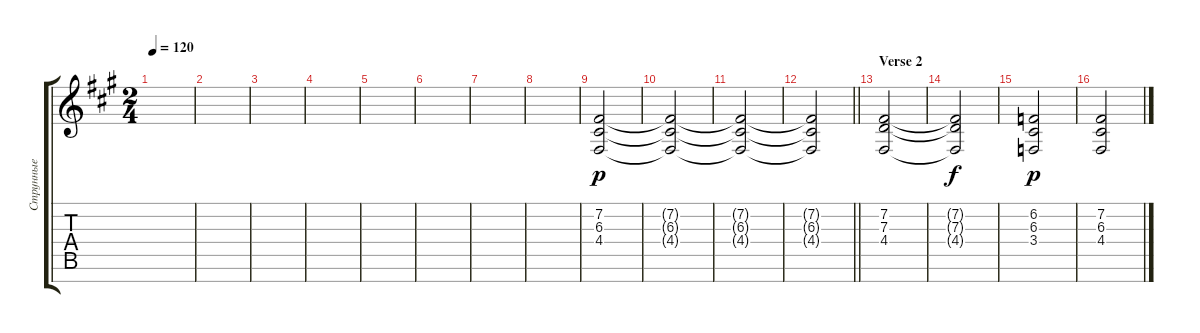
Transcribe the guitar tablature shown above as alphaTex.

\track ("Струнные" "Струнные") {instrument tremolostrings}
\staff {score tabs}
\tuning (E4 B3 G3 D3 A2 E2 B1) {hide}
\ts (2 4)
\tempo 120
\clef g2
\ks f#minor
|
|
|
|
|
|
|
|
(7.2 6.3 4.4).2{dy p} |
(7.2{t} 6.3{t} 4.4{t}).2 |
(7.2{t} 6.3{t} 4.4{t}).2 |
\barLineRight lightlight
(7.2{t} 6.3{t} 4.4{t}).2 |
\section ("" "Verse 2")
(7.2 7.3 4.4).2{instrument rockorgan} |
(7.2{t} 7.3{t} 4.4{t}).2{dy f} |
(6.2 6.3 3.4).2{dy p} |
(7.2 6.3 4.4).2
